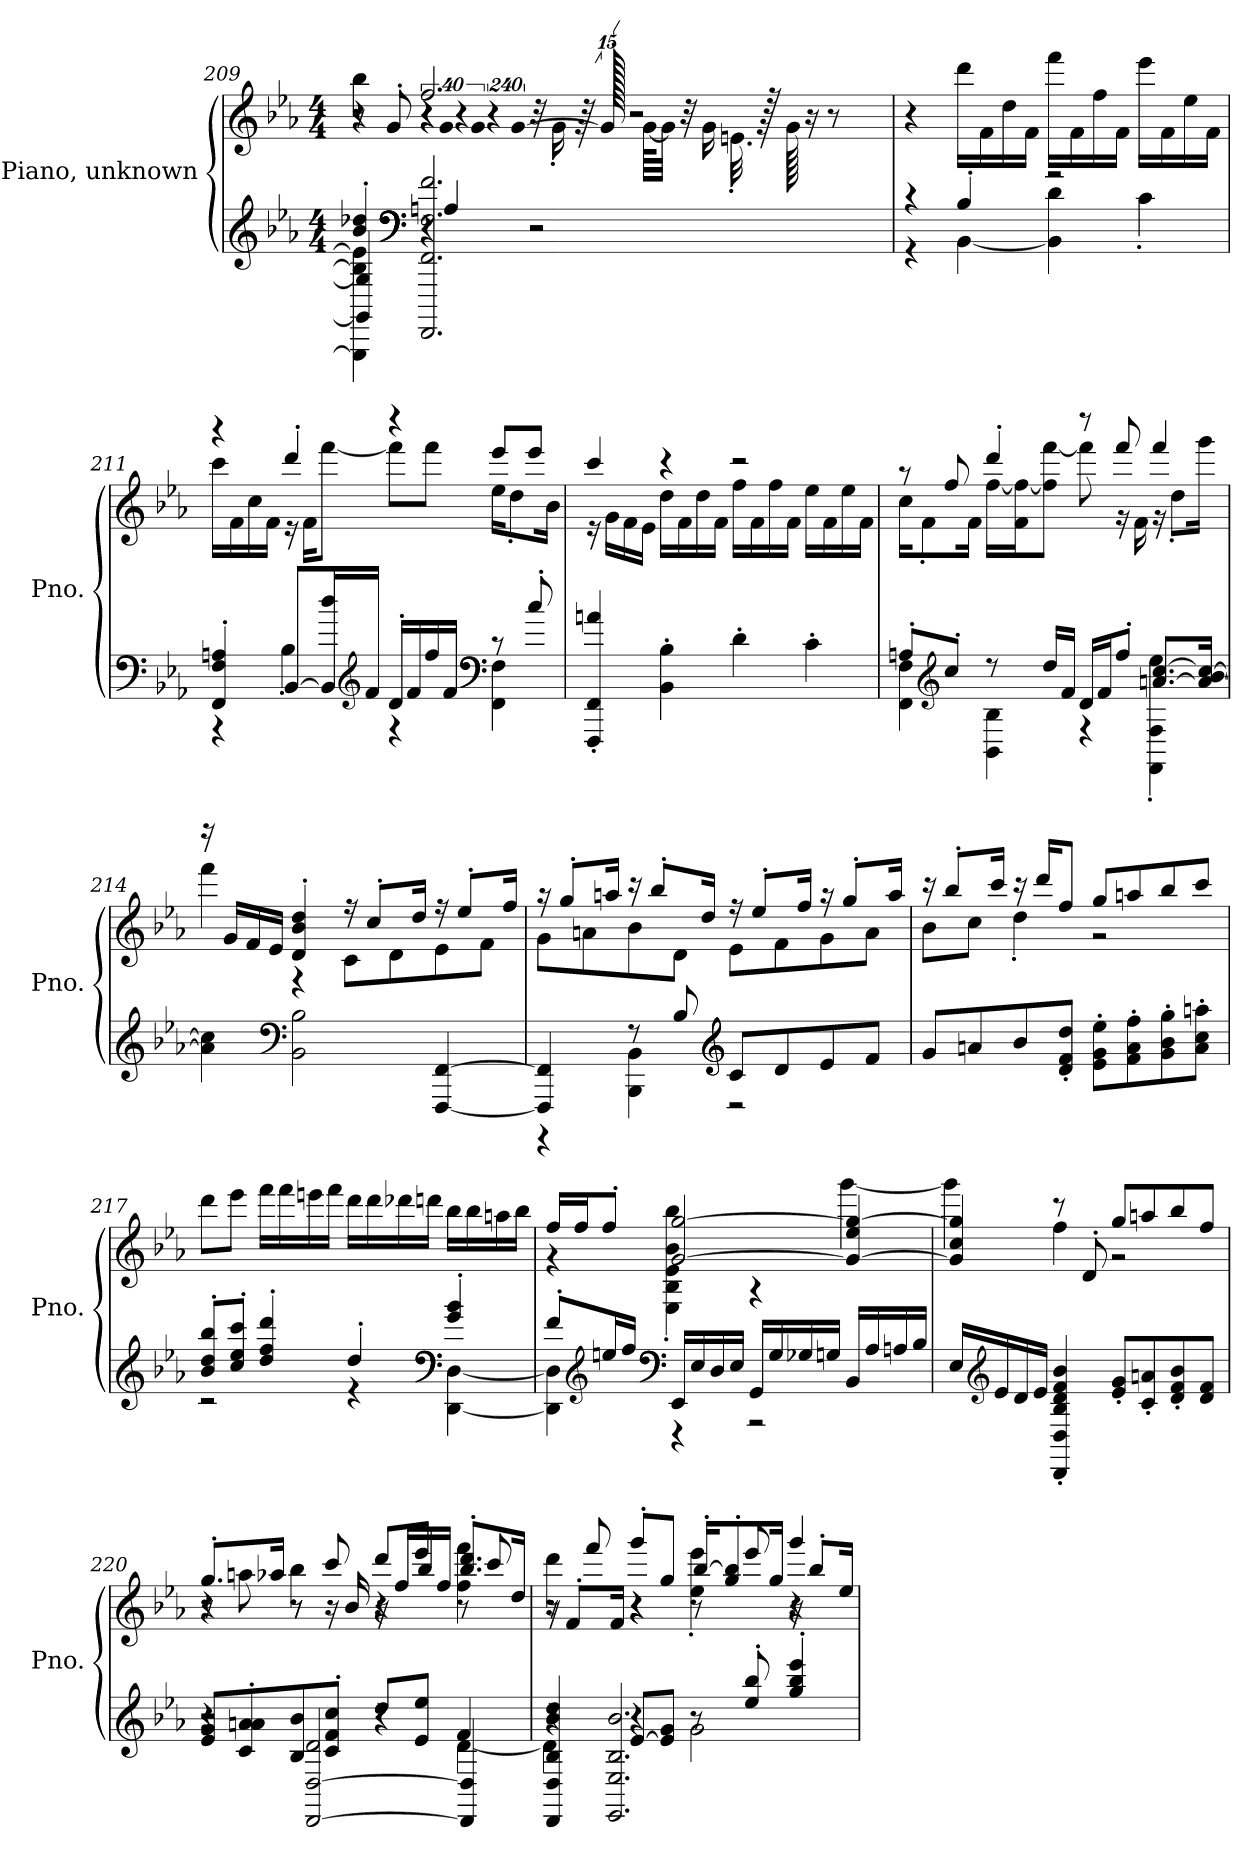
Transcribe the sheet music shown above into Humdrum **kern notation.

**kern	**kern
*part1	*part1
*staff2	*staff1
*I"Piano, unknown	*
*I'Pno.	*
*clefG2	*clefG2
*k[b-e-a-]	*k[b-e-a-]
*M4/4	*M4/4
=209	=209
*^	*^
*	*^	*	*^
4b-/' 4dd-X/'	4GGG-\] 4B-\] 4e\]	4GG-/] 4G-/]	4r	4bb-\	8r
.	.	.	.	.	8g'/
*clefF4	*	*	*	*	*
!	!	!	!	!	!LO:N:vis=32
2.FFFF/ 2.FF/ 2.F/ 2.f/	4r	4An/	2.ff/	4r	640%23r
!	!	!	!	!	!LO:N:vis=32
.	.	.	.	.	640%23g/
!	!	!	!	!	!LO:N:vis=32
.	.	.	.	.	640%23r
!	!	!	!	!	!LO:N:vis=32
.	.	.	.	.	640%23g/
!	!	!	!	!	!LO:N:vis=16
.	.	.	.	.	1920%137r
.	.	.	.	.	[1920%67g/
.	2r	2r	.	32r	960g'/]
.	.	.	.	.	2r
.	.	.	.	16g'\	.
.	.	.	.	64r	.
.	.	.	.	[64g\KLLL	.
.	.	.	.	32g\JJJ]	.
.	.	.	.	32r	.
.	.	.	.	16g\	.
.	.	.	.	32.en'\	.
.	.	.	.	128r	.
.	.	.	.	128g\	.
.	.	.	.	16r	.
.	.	.	.	8r	.
960ryy	960ryy	960ryy	960ryy	960ryy	.
*	*v	*v	*	*	*
*	*	*v	*v	*v
!!LO:PB:g=z
=210	=210	=210
4r	4r	4r
4B-'/	[4BB-\	16ddd\LL
.	.	16f\
.	.	16dd\
.	.	16f\JJ
2r	4BB-\] 4d\	16fff\LL
.	.	16f\
.	.	16ff\
.	.	16f\JJ
.	4c'\	16eee-\LL
.	.	16f\
.	.	16ee-\
.	.	16f\JJ
=211	=211	=211
*	*	*^
4FF/' 4F/' 4An/'	4r	4r	16ccc\LL
.	.	.	16f\
.	.	.	16cc\
.	.	.	16f\JJ
[8BB-/L	4B-'\	4ddd'/	16r
.	.	.	16f\KL
16BB-/] 16dd/L	.	.	[8fff\J
*clefG2	*	*	*
16f/JJ	.	.	.
16d'/LL	4r	4r	8fff\L]
16f/	.	.	.
16ff/	.	.	8fff\J
16f/JJ	.	.	.
*clefF4	*	*	*
8r	4FF\ 4F\	8eee-/L	16ee-\KL
.	.	.	8dd'\
8cc'/	.	8eee-/J	.
.	.	.	16b-\Jk
*v	*v	*	*
!!LO:LB:g=z	!!
=212	=212	=212
4FFF/' 4FF/' 4an/'	4ccc/	16r
.	.	16g\LL
.	.	16f\
.	.	16e-\JJ
4BB-\' 4B-\'	4r	16dd\LL
.	.	16f\
.	.	16dd\
.	.	16f\JJ
4d'\	2r	16ff\LL
.	.	16f\
.	.	16ff\
.	.	16f\JJ
4c'\	.	16ee-\LL
.	.	16f\
.	.	16ee-\
.	.	16f\JJ
=213	=213	=213
*^	*	*
8An'/L	4FF\ 4F\	8r	16cc\KL
.	.	.	8f'\
*clefG2	*	*	*
8cc'/J	.	8ff/	.
.	.	.	16f\Jk
8r	4BB-\ 4B-\	4ddd'/	[16ff\LL
.	.	.	16f\ 16ff\_J
16dd/LL	.	.	8ff\] [8fff\J
16f/JJ	.	.	.
16d/LL	4r	8r	8fff\]
16f/J	.	.	.
8ff'/J	.	8fff/	16r
.	.	.	16f\
[8.an/ [8.cc/L	4FF\' 4F\' 4ee-\'	4fff/	16r
.	.	.	8dd'\L
16a/_ 16b-/ 16cc/_Jk	.	.	16ggg\Jk
*v	*v	*	*
!!LO:LB:g=z	!!
=214	=214	=214
4a\] 4cc\]	16r	4fff\
.	16g/LL	.
.	16f/	.
.	16e-/JJ	.
*clefF4	*	*
2BB-\ 2B-\	4d/' 4b-/' 4dd/'	4r
.	16r	8c\L
.	8cc'/L	.
.	.	8d\
.	16dd/Jk	.
[4FFF/ [4FF/	16r	8e-\
.	8ee-'/L	.
.	.	8f\J
.	16ff/Jk	.
=215	=215	=215
*^	*	*
4FFF/] 4FF/]	4r	16r	8g\L
.	.	8gg'/L	.
.	.	.	8an\
.	.	16aan/Jk	.
8r	4BBB-\ 4BB-\	16r	8b-\
.	.	8bb-'/L	.
8B-/	.	.	8d\J
.	.	16dd/Jk	.
*clefG2	*	*	*
8c/L	2r	16r	8e-\L
.	.	8ee-'/L	.
8d/	.	.	8f\
.	.	16ff/Jk	.
8e-/	.	16r	8g\
.	.	8gg'/L	.
8f/J	.	.	8a\J
.	.	16aa/Jk	.
*v	*v	*	*
!!LO:LB:g=z	!!
=216	=216	=216
8g/L	16r	8b-\L
.	8bb-'/L	.
8an/	.	8cc\J
.	16ccc/Jk	.
8b-/	16r	4dd'\
.	16ddd/KL	.
8d/' 8f/' 8dd/'J	8ff/J	.
8e-\' 8g\' 8ee-\'L	8gg/L	2r
8f\' 8a\' 8ff\'	8aan/	.
8g\' 8b-\' 8gg\'	8bb-/	.
8a\' 8cc\' 8aan\'J	8ccc/J	.
*	*v	*v
=217	=217
*^	*
8b-/' 8dd/' 8bb-/'L	2r	8ddd\L
8cc/' 8ee-/' 8ccc/'J	.	8eee-\J
4dd/' 4ff/' 4ddd/'	.	16fff\LL
.	.	16fff\
.	.	16eeen\
.	.	16fff\JJ
4dd'/	4r	16ddd\LL
.	.	16ddd\
.	.	16ddd-X\
.	.	16dddn\JJ
*clefF4	*	*
4g/' 4b-/'	[4DD\ [4D\	16bb-\LL
.	.	16bb-\
.	.	16aan\
.	.	16bb-\JJ
!!LO:LB:g=z
=218	=218	=218
*	*	*^
8f'/L	4DD\] 4D\]	16ff/LL	4r
.	.	16ff/J	.
*clefG2	*	*	*
16een/L	.	8ff'/J	.
16ff/JJ	.	.	.
*clefF4	*	*	*
16EE-/LL	4r	[2g/ [2gg/	4E-\' 4B-\' 4e-\' 4b-\' 4bb-\'
16E-/	.	.	.
16D/	.	.	.
16E-/JJ	.	.	.
16GG/LL	2r	.	4r
16G/	.	.	.
16G-X/	.	.	.
16Gn/JJ	.	.	.
16BB-/LL	.	4g/_ 4ee-/ 4gg/_	[4ggg\
16A-/	.	.	.
16An/	.	.	.
16B-/JJ	.	.	.
*v	*v	*	*
=219	=219	=219
16E-/LL	4g/] 4cc/ 4gg/]	4ggg\]
*clefG2	*	*
16e-/	.	.
16d/	.	.
16e-/JJ	.	.
4DD/' 4D/' 4B-/' 4d/' 4f/' 4b-/'	8r	4ff\
.	8d'/	.
8e-/' 8g/'L	8gg/L	2r
8c/' 8an/'	8aan/	.
8d/' 8f/' 8b-/'	8bb-/	.
8d/ 8f/J	8ff/J	.
!!LO:LB:g=z
=220	=220	=220
*^	*	*^
*	*^	*	*	*
8e-/ 8g/L	2r	4r	4r	8r	8.gg'/L
8c/' 8a-/' 8an/'	.	.	.	8aan\	.
.	.	.	.	.	16aa-X/Jk
8B-/ 8b-/	.	[2DD/ [2D/ 2d/	8r	4bb-\	8r
8c/' 8f/' 8cc/'J	.	.	8ccc/	.	16r
.	.	.	.	.	16b-/
8dd/L	4r	.	8ddd/L	4r	16r
.	.	.	.	.	16ff/LL
8e-/ 8ee-/J	.	.	8eee-/J	.	16bb-/
.	.	.	.	.	16ff/JJ
4f/	[4d\	4DD/] 4D/]	8r	4ff\ 4fff\	8.bb-/' 8.ddd/'L
.	.	.	8ccc/	.	.
.	.	.	.	.	16dd/Jk
=221	=221	=221	=221	=221	=221
4DD/ 4D/ 4B-/ 4b-/ 4dd/	4d\]	4r	8r	4ddd\	16r
.	.	.	.	.	8f'/L
.	.	.	8fff/	.	.
.	.	.	.	.	16f/Jk
[8e-/L	4r	2.EE-/ 2.E-/ 2.B-/ 2.b-/	4r	4r	8ggg'/L
8e-/] 8g/J	.	.	.	.	8gg/J
8r	2g\	.	8r	4ee-\' 4eee-\'	[16bb-'/KL
.	.	.	.	.	8gg/' 8bb-/]'
8ee-/' 8bb-/'	.	.	8eee-/	.	.
.	.	.	.	.	16gg/Jk
4gg/' 4bb-/' 4eee-/'	.	.	4ggg/	4r	16r
.	.	.	.	.	8bb-'/L
.	.	.	.	.	16ee-/Jk
*v	*v	*v	*	*	*
*	*v	*v	*v
=	=
*-	*-
